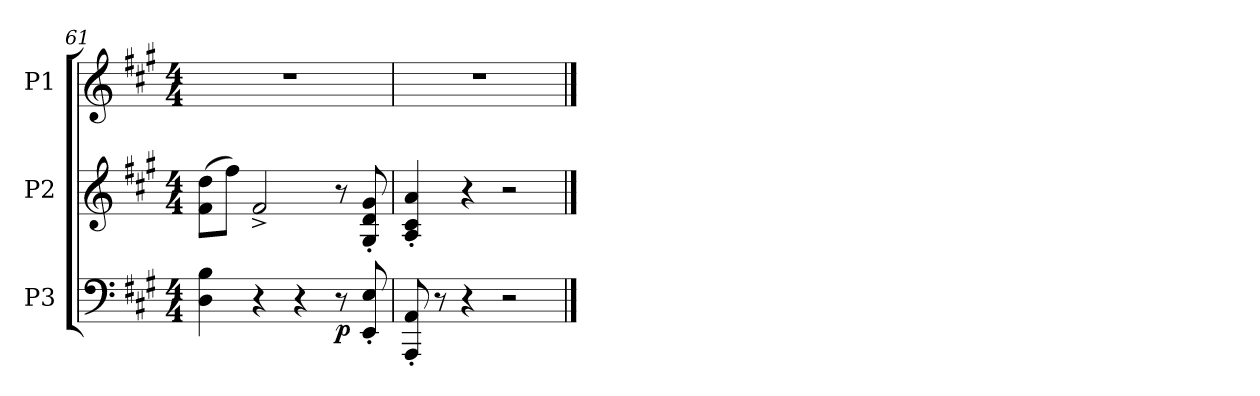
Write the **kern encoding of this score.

**kern	**dynam	**kern	**kern
*part3	*part3	*part2	*part1
*staff3	*staff3	*staff2	*staff1
*I"P3	*	*I"P2	*I"P1
*clefF4	*	*clefG2	*clefG2
*k[f#c#g#]	*	*k[f#c#g#]	*k[f#c#g#]
*A:	*	*A:	*A:
*M4/4	*	*M4/4	*M4/4
=61	=61	=61	=61
4Di\ 4Bi	.	(8f#i\ 8ddiL	1r
.	.	8ff#i\J)	.
4r	.	2f#^i/	.
4r	.	.	.
8r	p	8r	.
8EEi/' 8Ei'	.	8G#i/' 8di' 8g#i'	.
=62	=62	=62	=62
8AAAi/' 8AAi'	.	4Ai/' 4c#i' 4ai'	1r
8r	.	.	.
4r	.	4r	.
2r	.	2r	.
==	==	==	==
*-	*-	*-	*-
